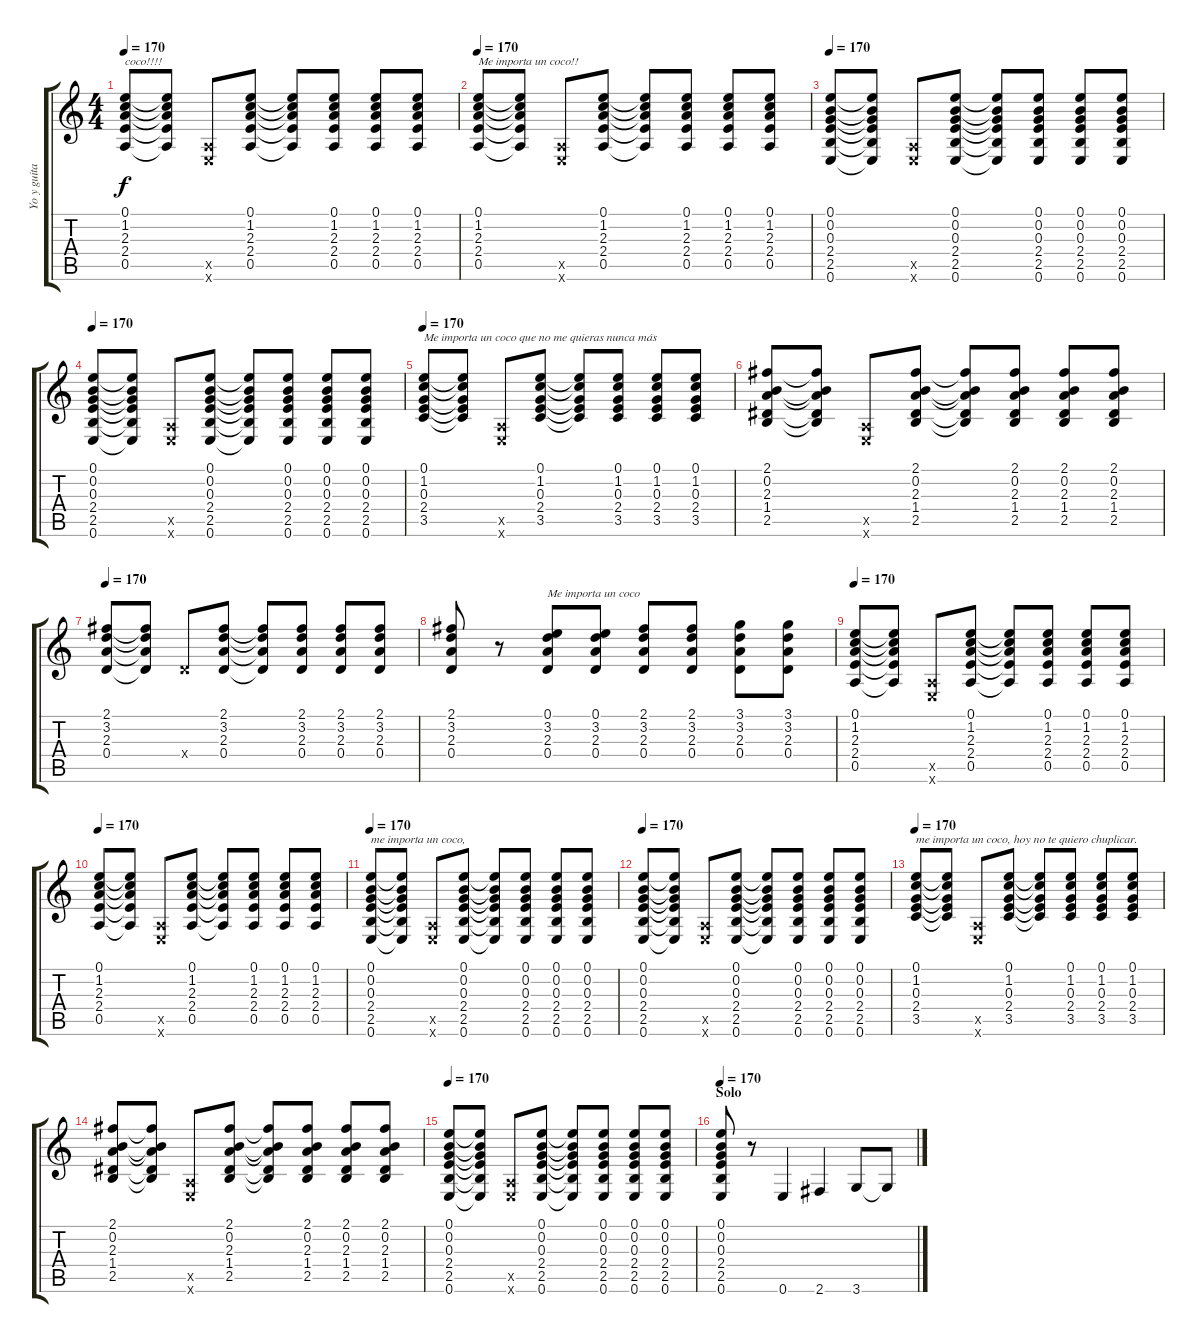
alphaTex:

\track ("Yo y guitarra electroacústica 12 cuerdas" "Yo y guita") {instrument acousticguitarsteel}
\staff {score tabs}
\tuning (E4 B3 G3 D3 A2 E2) {hide}
\ts (4 4)
\tempo 170
\clef g2
\ks c
(0.1 1.2 2.3 2.4 0.5).8{txt "coco!!!!" dy f} (0.1{t} 1.2{t} 2.3{t} 2.4{t} 0.5{t}).8 (0.5{x} 0.6{x}).8 (0.1 1.2 2.3 2.4 0.5).8 (0.1{t} 1.2{t} 2.3{t} 2.4{t} 0.5{t}).8 (0.1 1.2 2.3 2.4 0.5).8 (0.1 1.2 2.3 2.4 0.5).8 (0.1 1.2 2.3 2.4 0.5).8 |
\tempo 170
(0.1 1.2 2.3 2.4 0.5).8{txt "Me importa un coco!!"} (0.1{t} 1.2{t} 2.3{t} 2.4{t} 0.5{t}).8 (0.5{x} 0.6{x}).8 (0.1 1.2 2.3 2.4 0.5).8 (0.1{t} 1.2{t} 2.3{t} 2.4{t} 0.5{t}).8 (0.1 1.2 2.3 2.4 0.5).8 (0.1 1.2 2.3 2.4 0.5).8 (0.1 1.2 2.3 2.4 0.5).8 |
\tempo 170
(0.1 0.2 0.3 2.4 2.5 0.6).8 (0.1{t} 0.2{t} 0.3{t} 2.4{t} 2.5{t} 0.6{t}).8 (0.5{x} 0.6{x}).8 (0.1 0.2 0.3 2.4 2.5 0.6).8 (0.1{t} 0.2{t} 0.3{t} 2.4{t} 2.5{t} 0.6{t}).8 (0.1 0.2 0.3 2.4 2.5 0.6).8 (0.1 0.2 0.3 2.4 2.5 0.6).8 (0.1 0.2 0.3 2.4 2.5 0.6).8 |
\tempo 170
(0.1 0.2 0.3 2.4 2.5 0.6).8 (0.1{t} 0.2{t} 0.3{t} 2.4{t} 2.5{t} 0.6{t}).8 (0.5{x} 0.6{x}).8 (0.1 0.2 0.3 2.4 2.5 0.6).8 (0.1{t} 0.2{t} 0.3{t} 2.4{t} 2.5{t} 0.6{t}).8 (0.1 0.2 0.3 2.4 2.5 0.6).8 (0.1 0.2 0.3 2.4 2.5 0.6).8 (0.1 0.2 0.3 2.4 2.5 0.6).8 |
\tempo 170
(0.1 1.2 0.3 2.4 3.5).8{txt "Me importa un coco que no me quieras nunca más"} (0.1{t} 1.2{t} 0.3{t} 2.4{t} 3.5{t}).8 (0.5{x} 0.6{x}).8 (0.1 1.2 0.3 2.4 3.5).8 (0.1{t} 1.2{t} 0.3{t} 2.4{t} 3.5{t}).8 (0.1 1.2 0.3 2.4 3.5).8 (0.1 1.2 0.3 2.4 3.5).8 (0.1 1.2 0.3 2.4 3.5).8 |
(2.1 0.2 2.3 1.4 2.5).8 (2.1{t} 0.2{t} 2.3{t} 1.4{t} 2.5{t}).8 (0.5{x} 0.6{x}).8 (2.1 0.2 2.3 1.4 2.5).8 (2.1{t} 0.2{t} 2.3{t} 1.4{t} 2.5{t}).8 (2.1 0.2 2.3 1.4 2.5).8 (2.1 0.2 2.3 1.4 2.5).8 (2.1 0.2 2.3 1.4 2.5).8 |
\tempo 170
(2.1 3.2 2.3 0.4).8 (2.1{t} 3.2{t} 2.3{t} 0.4{t}).8 0.4{x}.8 (2.1 3.2 2.3 0.4).8 (2.1{t} 3.2{t} 2.3{t} 0.4{t}).8 (2.1 3.2 2.3 0.4).8 (2.1 3.2 2.3 0.4).8 (2.1 3.2 2.3 0.4).8 |
(2.1 3.2 2.3 0.4).8 r.8 (0.1 3.2 2.3 0.4).8{txt "Me importa un coco"} (0.1 3.2 2.3 0.4).8 (2.1 3.2 2.3 0.4).8 (2.1 3.2 2.3 0.4).8 (3.1 3.2 2.3 0.4).8 (3.1 3.2 2.3 0.4).8 |
\tempo 170
(0.1 1.2 2.3 2.4 0.5).8 (0.1{t} 1.2{t} 2.3{t} 2.4{t} 0.5{t}).8 (0.5{x} 0.6{x}).8 (0.1 1.2 2.3 2.4 0.5).8 (0.1{t} 1.2{t} 2.3{t} 2.4{t} 0.5{t}).8 (0.1 1.2 2.3 2.4 0.5).8 (0.1 1.2 2.3 2.4 0.5).8 (0.1 1.2 2.3 2.4 0.5).8 |
\tempo 170
(0.1 1.2 2.3 2.4 0.5).8 (0.1{t} 1.2{t} 2.3{t} 2.4{t} 0.5{t}).8 (0.5{x} 0.6{x}).8 (0.1 1.2 2.3 2.4 0.5).8 (0.1{t} 1.2{t} 2.3{t} 2.4{t} 0.5{t}).8 (0.1 1.2 2.3 2.4 0.5).8 (0.1 1.2 2.3 2.4 0.5).8 (0.1 1.2 2.3 2.4 0.5).8 |
\tempo 170
(0.1 0.2 0.3 2.4 2.5 0.6).8{txt "me importa un coco,"} (0.1{t} 0.2{t} 0.3{t} 2.4{t} 2.5{t} 0.6{t}).8 (0.5{x} 0.6{x}).8 (0.1 0.2 0.3 2.4 2.5 0.6).8 (0.1{t} 0.2{t} 0.3{t} 2.4{t} 2.5{t} 0.6{t}).8 (0.1 0.2 0.3 2.4 2.5 0.6).8 (0.1 0.2 0.3 2.4 2.5 0.6).8 (0.1 0.2 0.3 2.4 2.5 0.6).8 |
\tempo 170
(0.1 0.2 0.3 2.4 2.5 0.6).8 (0.1{t} 0.2{t} 0.3{t} 2.4{t} 2.5{t} 0.6{t}).8 (0.5{x} 0.6{x}).8 (0.1 0.2 0.3 2.4 2.5 0.6).8 (0.1{t} 0.2{t} 0.3{t} 2.4{t} 2.5{t} 0.6{t}).8 (0.1 0.2 0.3 2.4 2.5 0.6).8 (0.1 0.2 0.3 2.4 2.5 0.6).8 (0.1 0.2 0.3 2.4 2.5 0.6).8 |
\tempo 170
(0.1 1.2 0.3 2.4 3.5).8{txt "me importa un coco, hoy no te quiero chuplicar."} (0.1{t} 1.2{t} 0.3{t} 2.4{t} 3.5{t}).8 (0.5{x} 0.6{x}).8 (0.1 1.2 0.3 2.4 3.5).8 (0.1{t} 1.2{t} 0.3{t} 2.4{t} 3.5{t}).8 (0.1 1.2 0.3 2.4 3.5).8 (0.1 1.2 0.3 2.4 3.5).8 (0.1 1.2 0.3 2.4 3.5).8 |
(2.1 0.2 2.3 1.4 2.5).8 (2.1{t} 0.2{t} 2.3{t} 1.4{t} 2.5{t}).8 (0.5{x} 0.6{x}).8 (2.1 0.2 2.3 1.4 2.5).8 (2.1{t} 0.2{t} 2.3{t} 1.4{t} 2.5{t}).8 (2.1 0.2 2.3 1.4 2.5).8 (2.1 0.2 2.3 1.4 2.5).8 (2.1 0.2 2.3 1.4 2.5).8 |
\tempo 170
(0.1 0.2 0.3 2.4 2.5 0.6).8 (0.1{t} 0.2{t} 0.3{t} 2.4{t} 2.5{t} 0.6{t}).8 (0.5{x} 0.6{x}).8 (0.1 0.2 0.3 2.4 2.5 0.6).8 (0.1{t} 0.2{t} 0.3{t} 2.4{t} 2.5{t} 0.6{t}).8 (0.1 0.2 0.3 2.4 2.5 0.6).8 (0.1 0.2 0.3 2.4 2.5 0.6).8 (0.1 0.2 0.3 2.4 2.5 0.6).8 |
\section ("" "Solo")
\tempo 170
(0.1 0.2 0.3 2.4 2.5 0.6).8 r.8 0.6.4 2.6.4 3.6.8 3.6{t}.8
